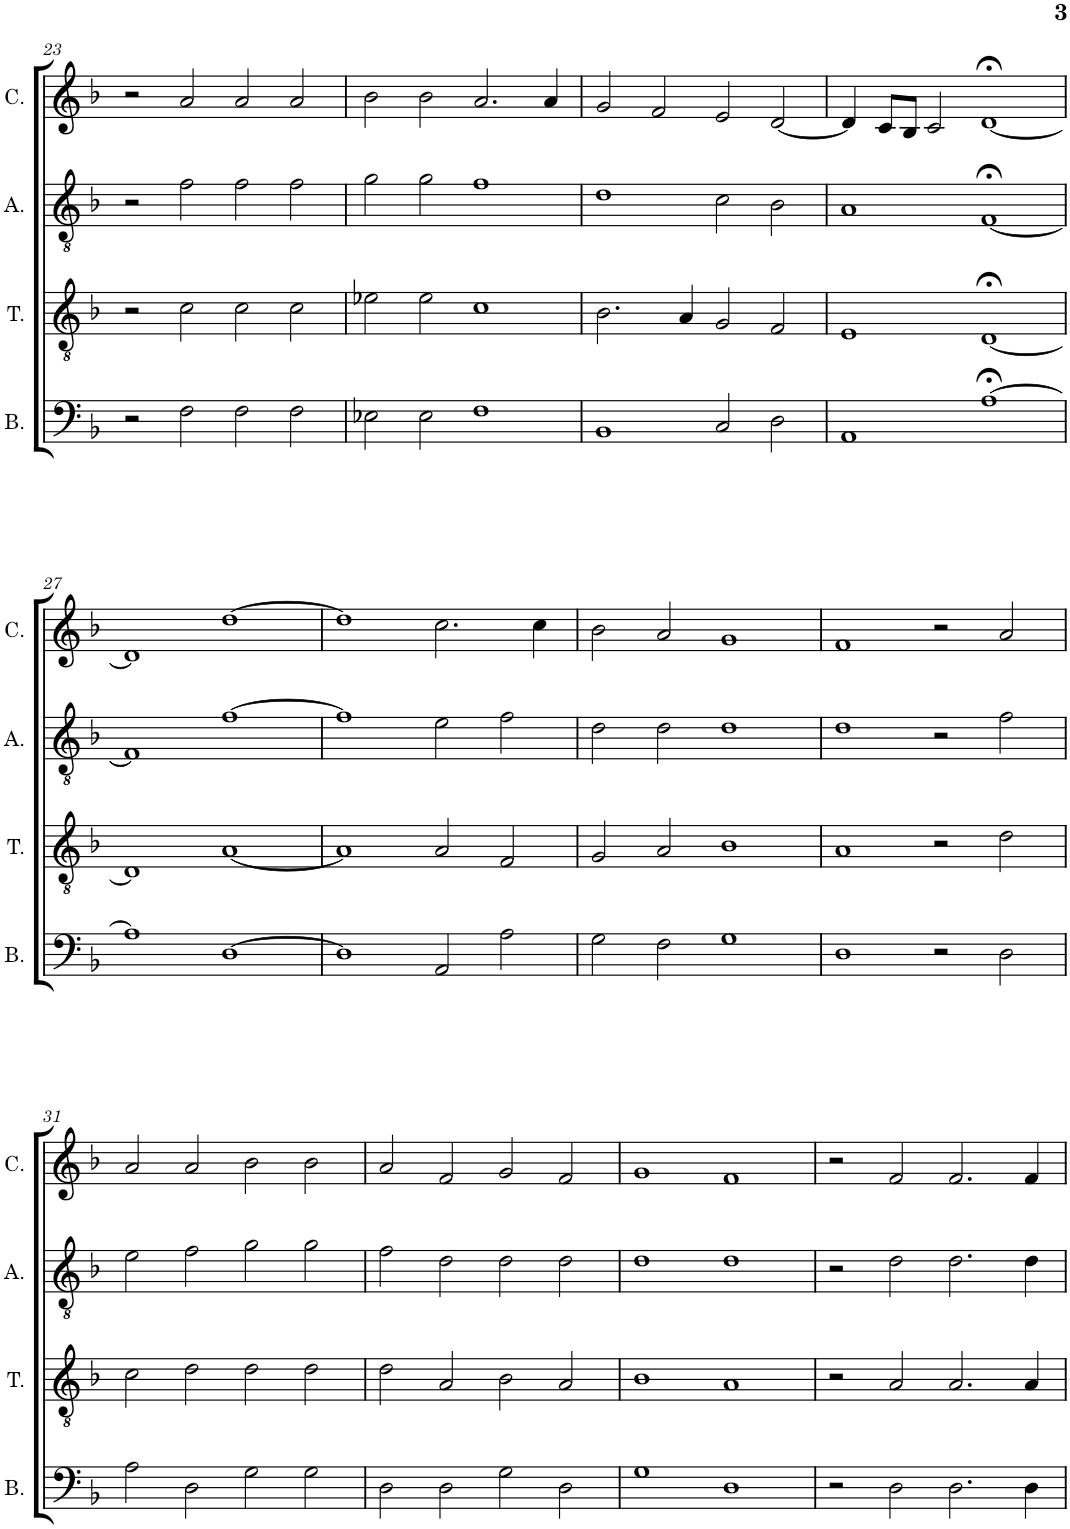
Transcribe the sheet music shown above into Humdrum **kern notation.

**kern	**kern	**kern	**kern
*part4	*part3	*part2	*part1
*staff4	*staff3	*staff2	*staff1
*I"Bassus	*I"Tenor	*I"Altus	*I"Cantus
*I'B.	*I'T.	*I'A.	*I'C.
!!LO:PB:g=z
*clefF4	*clefGv2	*clefGv2	*clefG2
*k[b-]	*k[b-]	*k[b-]	*k[b-]
*M2/1	*M2/1	*M2/1	*M2/1
=23	=23	=23	=23
2r	2r	2r	2r
2F\	2c\	2f\	2a/
2F\	2c\	2f\	2a/
2F\	2c\	2f\	2a/
=24	=24	=24	=24
2E-X\	2e-X\	2g\	2b-\
2E-\	2e-\	2g\	2b-\
1F	1c	1f	2.a/
.	.	.	4a/
=25	=25	=25	=25
1BB-	2.B-\	1d	2g/
.	.	.	2f/
.	4A/	.	.
2C/	2G/	2c\	2e/
2D\	2F/	2B-\	[2d/
=26	=26	=26	=26
1AA	1E	1A	4d/]
.	.	.	8c/L
.	.	.	8B-/J
.	.	.	2c/
[1A;<	[1D;<	[1F;<	[1d;<
!!LO:LB:g=z
=27	=27	=27	=27
1A]	1D]	1F]	1d]
[1D	[1A	[1f	[1dd
=28	=28	=28	=28
1D]	1A]	1f]	1dd]
2AA/	2A/	2e\	2.cc\
2A\	2F/	2f\	.
.	.	.	4cc\
=29	=29	=29	=29
2G\	2G/	2d\	2b-\
2F\	2A/	2d\	2a/
1G	1B-	1d	1g
=30	=30	=30	=30
1D	1A	1d	1f
2r	2r	2r	2r
2D\	2d\	2f\	2a/
!!LO:LB:g=z
=31	=31	=31	=31
2A\	2c\	2e\	2a/
2D\	2d\	2f\	2a/
2G\	2d\	2g\	2b-\
2G\	2d\	2g\	2b-\
=32	=32	=32	=32
2D\	2d\	2f\	2a/
2D\	2A/	2d\	2f/
2G\	2B-\	2d\	2g/
2D\	2A/	2d\	2f/
=33	=33	=33	=33
1G	1B-	1d	1g
1D	1A	1d	1f
=34	=34	=34	=34
2r	2r	2r	2r
2D\	2A/	2d\	2f/
2.D\	2.A/	2.d\	2.f/
4D\	4A/	4d\	4f/
=	=	=	=
*-	*-	*-	*-
